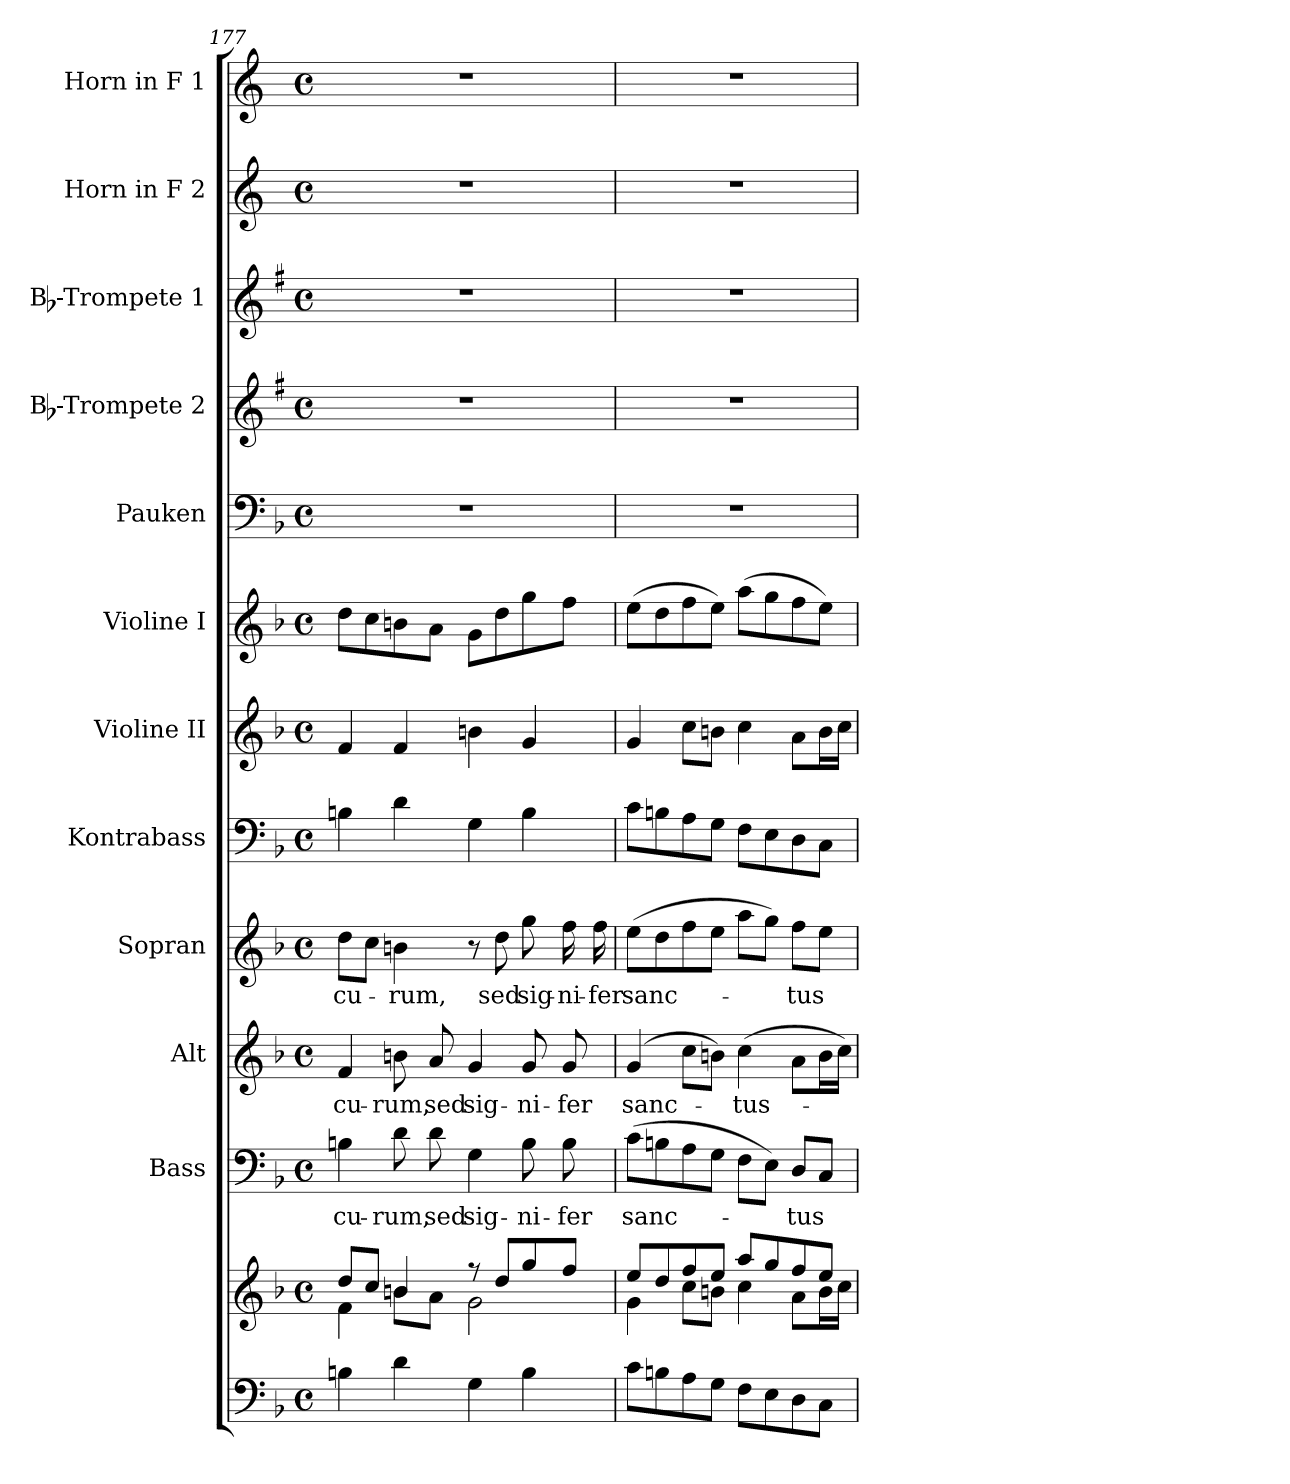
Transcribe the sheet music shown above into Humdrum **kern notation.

**kern	**kern	**kern	**text	**kern	**text	**kern	**text	**kern	**kern	**kern	**kern	**kern	**kern	**kern	**kern
*part12	*part12	*part11	*part11	*part10	*part10	*part9	*part9	*part8	*part7	*part6	*part5	*part4	*part3	*part2	*part1
*staff13	*staff12	*staff11	*staff11	*staff10	*staff10	*staff9	*staff9	*staff8	*staff7	*staff6	*staff5	*staff4	*staff3	*staff2	*staff1
*	*	*I"Bass	*	*I"Alt	*	*I"Sopran	*	*I"Kontrabass	*I"Violine II	*I"Violine I	*I"Pauken	*I"Bb-Trompete 2	*I"Bb-Trompete 1	*I"Horn in F 2	*I"Horn in F 1
*	*	*I'B.	*	*I'A.	*	*I'S.	*	*I'Kb.	*I'Vl. II	*I'Vl. I	*I'Pk.	*I'Bb Trp. 2	*I'Bb Trp. 1	*	*
!!LO:PB:g=z
*clefF4	*clefG2	*clefF4	*	*clefG2	*	*clefG2	*	*clefF4	*clefG2	*clefG2	*clefF4	*clefG2	*clefG2	*clefG2	*clefG2
*	*	*	*	*	*	*	*	*ITrd7c12	*	*	*	*ITrd1c2	*ITrd1c2	*ITrd4c7	*ITrd4c7
*k[b-]	*k[b-]	*k[b-]	*	*k[b-]	*	*k[b-]	*	*k[b-]	*k[b-]	*k[b-]	*k[b-]	*k[b-]	*k[b-]	*k[b-]	*k[b-]
*F:	*F:	*F:	*	*F:	*	*F:	*	*F:	*F:	*F:	*F:	*F:	*F:	*F:	*F:
*M4/4	*M4/4	*M4/4	*	*M4/4	*	*M4/4	*	*M4/4	*M4/4	*M4/4	*M4/4	*M4/4	*M4/4	*M4/4	*M4/4
*met(c)	*met(c)	*met(c)	*	*met(c)	*	*met(c)	*	*met(c)	*met(c)	*met(c)	*met(c)	*met(c)	*met(c)	*met(c)	*met(c)
=177	=177	=177	=177	=177	=177	=177	=177	=177	=177	=177	=177	=177	=177	=177	=177
*	*^	*	*	*	*	*	*	*	*	*	*	*	*	*	*
!	!	!	!	!LO:LY:b	!	!LO:LY:b	!	!LO:LY:b	!	!	!	!	!	!	!	!
4Bn\	8dd/L	4f\	4Bn\	-cu-	4f/	-cu-	8dd\L	-cu-	4BBn\	4f/	8dd\L	1r	1r	1r	1r	1r
.	8cc/J	.	.	.	.	.	8cc\J	.	.	.	8cc\	.	.	.	.	.
!	!	!	!	!LO:LY:b	!	!LO:LY:b	!	!LO:LY:b	!	!	!	!	!	!	!	!
4d\	4bn/	8b\L	8d\	-rum,	8bn\	-rum,	4bn\	-rum,	4D\	4f/	8bn\	.	.	.	.	.
!	!	!	!	!LO:LY:b	!	!LO:LY:b	!	!	!	!	!	!	!	!	!	!
.	.	8a\J	8d\	sed	8a/	sed	.	.	.	.	8a\J	.	.	.	.	.
!	!	!	!	!LO:LY:b	!	!LO:LY:b	!	!	!	!	!	!	!	!	!	!
4G\	8ree	2g\	4G\	sig-	4g/	sig-	8r	.	4GG\	4bn\	8g\L	.	.	.	.	.
!	!	!	!	!	!	!	!	!LO:LY:b	!	!	!	!	!	!	!	!
.	8dd/L	.	.	.	.	.	8dd\	sed	.	.	8dd\	.	.	.	.	.
!	!	!	!	!LO:LY:b	!	!LO:LY:b	!	!LO:LY:b	!	!	!	!	!	!	!	!
4B\	8gg/	.	8B\	-ni-	8g/	-ni-	8gg\	sig-	4BB\	4g/	8gg\	.	.	.	.	.
!	!	!	!	!LO:LY:b	!	!LO:LY:b	!	!LO:LY:b	!	!	!	!	!	!	!	!
.	8ff/J	.	8B\	-fer	8g/	-fer	16ff\	-ni-	.	.	8ff\J	.	.	.	.	.
!	!	!	!	!	!	!	!	!LO:LY:b	!	!	!	!	!	!	!	!
.	.	.	.	.	.	.	16ff\	-fer	.	.	.	.	.	.	.	.
=178	=178	=178	=178	=178	=178	=178	=178	=178	=178	=178	=178	=178	=178	=178	=178	=178
!	!	!	!	!LO:LY:b	!	!LO:LY:b	!	!LO:LY:b	!	!	!	!	!	!	!	!
8c\L	8ee/L	4g\	(>8c\L	sanc-	(4g/	sanc-	(>8ee\L	sanc-	8C\L	4g/	(>8ee\L	1r	1r	1r	1r	1r
8Bn\	8dd/	.	8Bn\	.	.	.	8dd\	.	8BBn\	.	8dd\	.	.	.	.	.
8A\	8ff/	8cc\L	8A\	.	8cc\L	.	8ff\	.	8AA\	8cc\L	8ff\	.	.	.	.	.
8G\J	8ee/J	8bn\J	8G\J	.	8bn\J)	.	8ee\J	.	8GG\J	8bn\J	8ee\J)	.	.	.	.	.
!	!	!	!	!	!	!LO:LY:b	!	!	!	!	!	!	!	!	!	!
8F\L	8aa/L	4cc\	8F\L	.	(>4cc\	-tus-	8aa\L	.	8FF\L	4cc\	(>8aa\L	.	.	.	.	.
8E\	8gg/	.	8E\J)	.	.	.	8gg\J)	.	8EE\	.	8gg\	.	.	.	.	.
!	!	!	!	!LO:LY:b	!	!	!	!LO:LY:b	!	!	!	!	!	!	!	!
8D\	8ff/	8a\L	8D/L	-tus	8a\L	.	8ff\L	-tus	8DD\	8a\L	8ff\	.	.	.	.	.
8C\J	8ee/J	16b\L	8C/J	.	16b\L	.	8ee\J	.	8CC\J	16b\L	8ee\J)	.	.	.	.	.
.	.	16cc\JJ	.	.	16cc\JJ)	.	.	.	.	16cc\JJ	.	.	.	.	.	.
*	*v	*v	*	*	*	*	*	*	*	*	*	*	*	*	*	*
=	=	=	=	=	=	=	=	=	=	=	=	=	=	=	=
*-	*-	*-	*-	*-	*-	*-	*-	*-	*-	*-	*-	*-	*-	*-	*-
